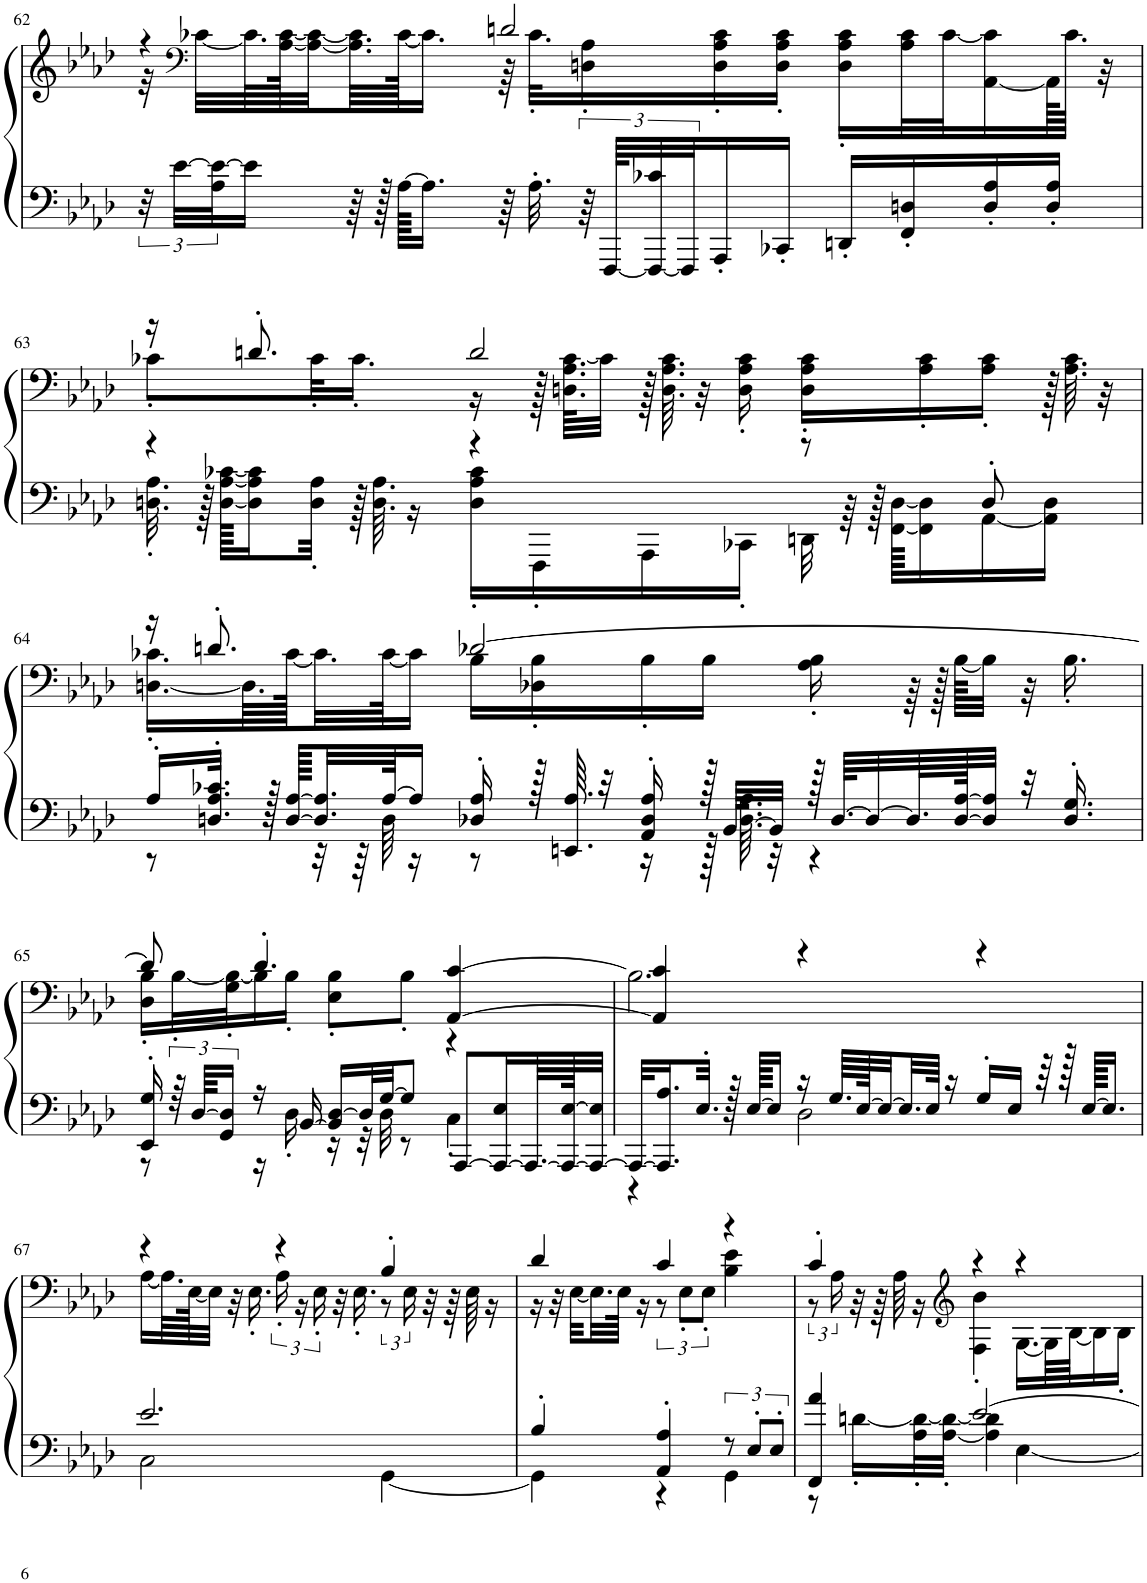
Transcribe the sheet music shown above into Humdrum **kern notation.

**kern	**kern
*part1	*part1
*staff2	*staff1
*I"Piano	*
*I'Pno	*
!!LO:PB:g=z
*clefF4	*clefG2
*k[b-e-a-d-]	*k[b-e-a-d-]
*M3/4	*M3/4
=62	=62
*	*^
48r	4r	32r
[48e-\LLL	.	.
*	*clefF4	*
.	.	[32c-X\LLL
48A-\ 48e-\_J	.	.
16e-\JJ]	.	64.c-\L]
.	.	[128A-\ [128c-\JK
.	.	32A-\_ 32c-\_
64r	.	64.A-\] 64.c-\]L
128r	.	.
[128A-\KKKLL	.	[128c-\JJK
16.A-\JJ]	.	16.c-\JJ]
64r	2dn/	64r
32.A-'\	.	32.c-'\KLL
96r	.	16Dn\' 16A-\'
[96FFF/KLLL	.	.
48FFF/_ 48c-X/	.	.
48FFF/J]	.	.
16AAA-'/	.	16D\' 16A-\' 16c-\'
16CC-X'/JJ	.	16D\' 16A-\' 16c-\'JJ
16DDn'/LL	.	16D\' 16A-\' 16c-\'LL
16FF/' 16Dn/'	.	32A-\ 32c-\L
.	.	[32c-\J
16D/' 16A-/'	.	[16AA-\ 16c-\]
16D/' 16A-/'JJ	.	128AA-\KLL]
.	.	64.c-\JJJJ
.	.	32r
!!LO:LB:g=z	!!
=63	=63	=63
*^	*	*
4r	32.Dn\' 32.A-\'	16r	8c-X'\L
.	128r	.	.
.	[128D\ [128A-\ [128c-X\KKKLL	.	.
.	16D\] 16A-\] 16c-\]	8.dn'/	.
.	32D\' 32A-\'JJk	.	32c-'\KL
.	128r	.	16.c-'\JJ
.	64.D\ 64.A-\	.	.
.	16r	.	.
4r	16D\' 16A-\' 16c-\'LL	2d/	16r
.	16FFF'\	.	128r
.	.	.	64.Dn\ 64.A-\ [64.c-\KLLL
.	.	.	32c-\JJJ]
.	16AAA-\	.	128r
.	.	.	64.D\ 64.A-\ 64.c-\
.	.	.	32r
.	16CC-X'\JJ	.	16D\' 16A-\' 16c-\'
8r	32DDn\	.	16D\' 16A-\' 16c-\'LL
.	64r	.	.
.	128r	.	.
.	[128FF\ [128D\KKKLL	.	.
.	16FF\] 16D\]	.	16A-\' 16c-\'
8D'/	[16AA-\	.	16A-\' 16c-\'JJ
.	16AA-\] 16D\JJ	.	128r
.	.	.	64.A-\ 64.c-\
.	.	.	32r
!!LO:LB:g=z	!!
=64	=64	=64	=64
16A-'/LL	8r	16r	[16.Dn\' 16.c-X\'LL
32.Dn/' 32.A-/' 32.c-X/'JJk	.	8.dn'/	.
.	.	.	64.D\LL]
128r	.	.	.
[128D/ [128A-/KKLLL	.	.	[128c-\JK
32.D/] 32.A-/]	32r	.	32.c-\]
.	64r	.	.
[64A-/JK	64D\	.	[64c-\JK
16A-/JJ]	16r	.	16c-\JJ]
16D-X/' 16A-/'	8r	[2d-X/	16B-\LL
128r	.	.	16D-X\' 16B-\'
64.EEn/ 64.A-/	.	.	.
32r	.	.	.
16AA-/' 16D-/' 16A-/'	16r	.	16B-'\
128r	128r	.	16B-\JJ
[64.BB-/KLLL	64.D-\ 64.A-\	.	.
32BB-/JJJ]	32r	.	.
128r	4r	.	16A-\' 16B-\'
[64.D-/KLLL	.	.	.
32D-/_	.	.	.
64.D-/L]	.	.	64r
.	.	.	128r
[128D-/ [128A-/JK	.	.	[128B-\KKLLL
32D-/] 32A-/]JJJ	.	.	32B-\JJJ]
32r	.	.	32r
16.D-/' 16.G/'	.	.	16.B-'\
!!LO:LB:g=z	!!
=65	=65	=65	=65
16EE-/' 16G/'	8r	8d-/]	16D-\' 16B-\'LL
96r	.	.	[32B-'\L
[96D-/KKLL	.	.	.
24GG/ 24D-/]JJ	.	.	.
.	.	.	32G\' 32B-\_'J
16r	16r	4.d-'/	16B-\]
[16BB-/	16D-'\	.	16B-'\JJ
16BB-/] [16D-/LL	16r	.	8E-\' 8B-\'L
32D-/L]	32r	.	.
[32G/JJ	32D-\	.	.
8G/J]	8r	.	8B-'\J
[8AAA-/L	4C'\	[4AA-/ [4c/	4r
16AAA-/_ 16E-/L	.	.	.
64.AAA-/LL_	.	.	.
128AAA-/_ [128E-/JK	.	.	.
32AAA-/_ 32E-/]JJJ	.	.	.
=66	=66	=66	=66
32AAA-/KLL_	4r	4AA-/] 4c/]	2.B-\
16.AAA-/] 16.A-/	.	.	.
32.E-'/JJk	.	.	.
128r	.	.	.
[128E-/KKKLL	.	.	.
16E-/JJ]	.	.	.
16r	2D-\	4r	.
64.G/LLLL	.	.	.
[128E-/JK	.	.	.
32E-/_	.	.	.
32.E-/]	.	.	.
64E-/JJJk	.	.	.
16r	.	.	.
16G'/LL	.	4r	.
16E-/JJ	.	.	.
64r	.	.	.
128r	.	.	.
[128E-/KKKLL	.	.	.
16.E-/JJ]	.	.	.
!!LO:LB:g=z	!!
=67	=67	=67	=67
2.e-/	2C\	4r	[16A-\LL
.	.	.	64.A-\LL]
.	.	.	[128E-\JK
.	.	.	32E-\JJJ]
.	.	.	32r
.	.	.	16.E-'\
.	.	4r	24A-'\
.	.	.	24r
.	.	.	24E-'\
.	.	.	32r
.	.	.	16.E-'\
.	[4GG\	4B-'/	12r
.	.	.	24E-\
.	.	.	32r
.	.	.	64r
.	.	.	64E-\
.	.	.	16r
=68	=68	=68	=68
4B-'/	4GG\]	4d-/	16r
.	.	.	32r
.	.	.	[32E-\LLL
.	.	.	32.E-\]
.	.	.	64E-\JJJk
.	.	.	16r
4AA-/' 4A-/'	4r	4c/	12r
.	.	.	12E-'\L
.	.	.	12E-'\J
12r	4GG\	4r	4B-\ 4e-\
12E-'/L	.	.	.
12E-'/J	.	.	.
=69	=69	=69	=69
4FF/ 4a-/	8r	4c'/	12r
.	.	.	24A-\
.	[16dn'\LL	.	32r
.	.	.	64r
.	.	.	64A-\
.	32A-\' 32d\_'L	.	16r
.	[32A-\' 32d\_'JJJ	.	.
*	*	*clefG2	*
[2e-/	4A-\] 4d\]	4r	4F\' 4b-\'
.	[4E-\	4r	[16.G\LL
.	.	.	64G\LL]
.	.	.	[64B-\JJ
.	.	.	16B-\]
.	.	.	16B-'\JJ
*v	*v	*	*
*	*v	*v
=	=
*-	*-
